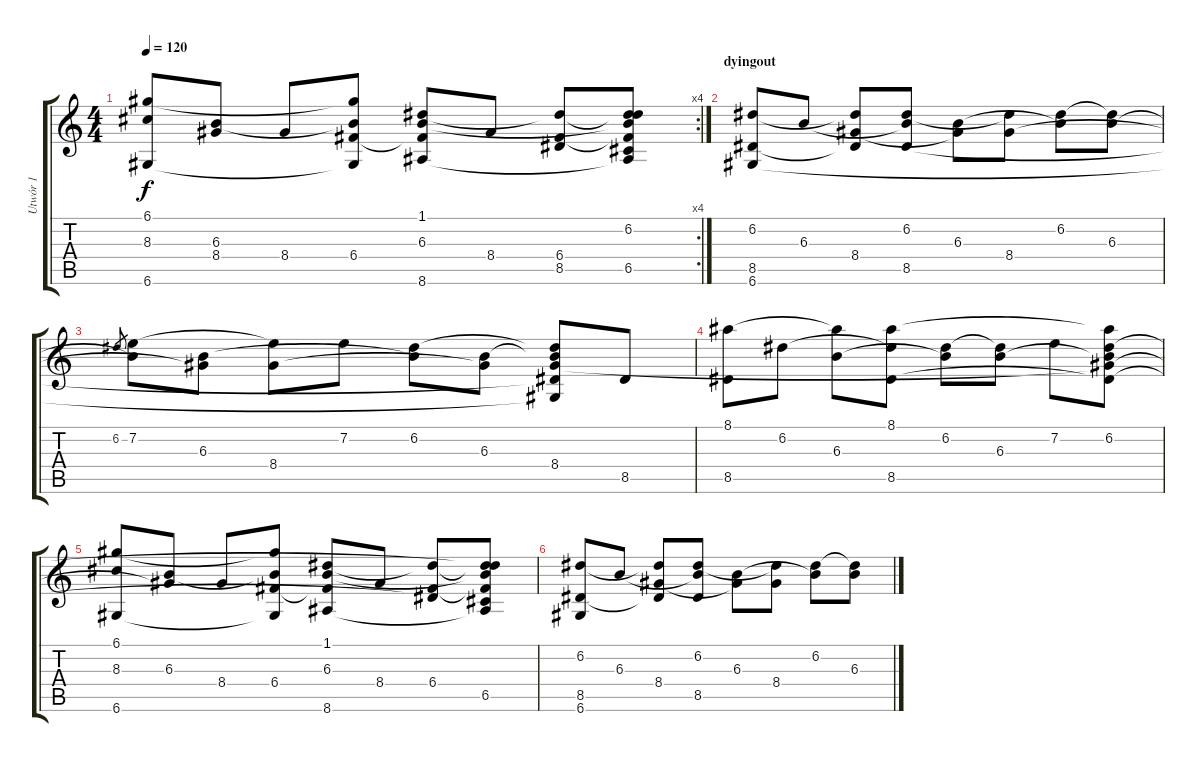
\track ("Utwór 1" "Utwór 1") {instrument acousticguitarsteel}
\staff {score tabs}
\tuning (D4 A3 F3 C3 G2 D2) {hide}
\rc 4
\ts (4 4)
\tempo 120
\clef g2
\ks c
(6.1 8.3 6.6).8{dy f} (6.3 8.4{t}).8 8.4.8 (6.1{t} 6.3{t} 6.4 6.6{t}).8 (1.1 6.3 6.4{t} 8.6).8 8.4.8 (1.1{t} 6.4 8.5{t}).8 (1.1{t} 6.2{t} 6.3{t} 6.4{t} 6.5 8.6{t}).8 |
\section ("" "dyingout")
(6.2 8.5 6.6).8 6.3.8 (6.2{t} 8.4 8.5{t}).8 (6.2 6.3{t} 8.5).8 (6.3 8.4{t}).8 (6.2{t} 8.4).8 (6.2 6.3{t}).8 (6.2{t} 6.3).8 |
6.2.8{gr} (7.2 6.3{t}).8{volume 7} (6.3 8.4{t}).8 (7.2{t} 8.4).8 7.2.8 (6.2 6.3{t}).8 (6.3 8.4{t}).8 (6.2{t} 6.3{t} 8.4 8.5{t} 6.6{t}).8 8.5.8 |
(8.1 8.5).8 6.2.8 (8.1{t} 6.3).8 (8.1 6.2{t} 8.5).8 (6.2 6.3{t}).8 (6.2{t} 6.3).8 7.2.8 (8.1{t} 6.2 6.3{t} 8.4{t} 8.5{t}).8 |
(6.1 8.3 6.6).8{volume 0} (6.3 8.4{t}).8 8.4.8 (6.1{t} 6.3{t} 6.4 6.6{t}).8 (1.1 6.3 6.4{t} 8.6).8 8.4.8 (1.1{t} 6.4 8.5{t}).8 (1.1{t} 6.2{t} 6.3{t} 6.4{t} 6.5 8.6{t}).8 |
(6.2 8.5 6.6).8 6.3.8 (6.2{t} 8.4 8.5{t}).8 (6.2 6.3{t} 8.5).8 (6.3 8.4{t}).8 (6.2{t} 8.4).8 (6.2 6.3{t}).8 (6.2{t} 6.3).8
